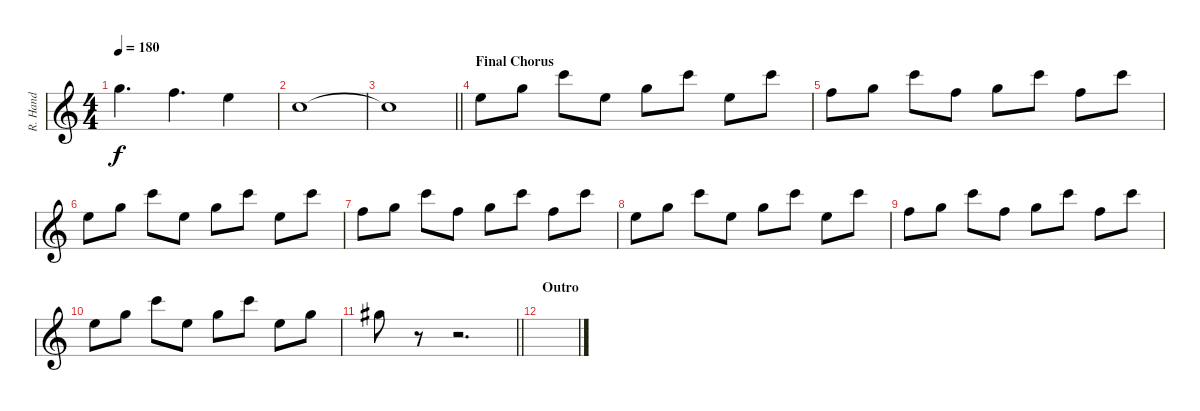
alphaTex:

\track ("R. Hand" "R. Hand") {instrument lead1square}
\staff {score}
\tuning (E4 B3 G3 D3 A2 E2 B1) {hide}
\ts (4 4)
\tempo 180
\clef g2
\ks c
15.1.4{d dy f} 13.1.4{d} 12.1.4 |
8.1.1 |
\barLineRight lightlight
8.1{t}.1 |
\section ("" "Final Chorus")
12.1.8{instrument ocarina} 15.1.8 20.1.8 12.1.8 15.1.8 20.1.8 12.1.8 20.1.8 |
13.1.8 20.2.8 20.1.8 13.1.8 15.1.8 20.1.8 13.1.8 20.1.8 |
12.1.8 15.1.8 20.1.8 12.1.8 15.1.8 20.1.8 12.1.8 20.1.8 |
13.1.8 20.2.8 20.1.8 13.1.8 15.1.8 20.1.8 13.1.8 20.1.8 |
12.1.8 15.1.8 20.1.8 12.1.8 15.1.8 20.1.8 12.1.8 20.1.8 |
13.1.8 20.2.8 20.1.8 13.1.8 15.1.8 20.1.8 13.1.8 20.1.8 |
12.1.8 15.1.8 20.1.8 12.1.8 15.1.8 20.1.8 12.1.8 20.2.8 |
\barLineRight lightlight
16.1.8 r.8 r.2{d} |
\section ("" "Outro")
